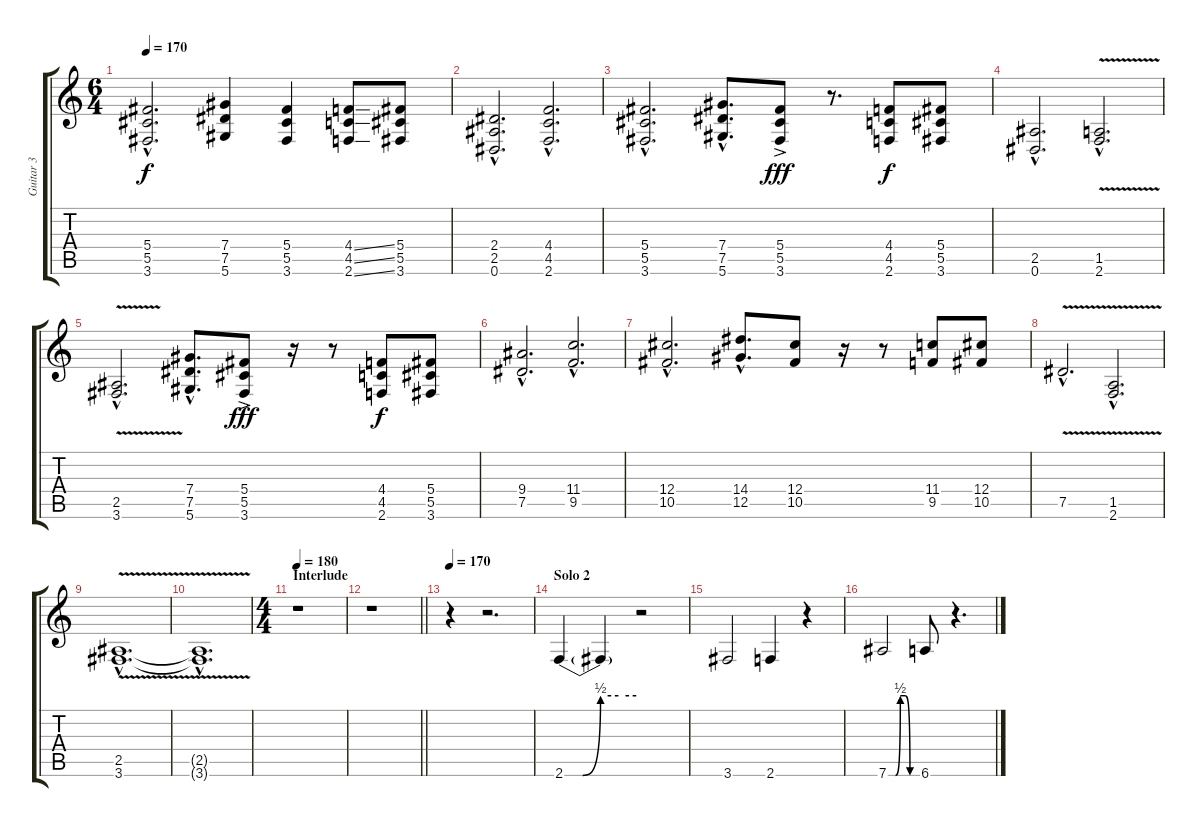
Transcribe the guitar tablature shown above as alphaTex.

\track ("Guitar 3" "Guitar 3") {instrument distortionguitar}
\staff {score tabs}
\tuning (Eb4 Bb3 Gb3 Db3 Ab2 Eb2) {hide}
\ts (6 4)
\tempo 170
\clef g2
\ks c
(5.4{hac} 5.5{hac} 3.6{hac}).2{d dy f} (7.4 7.5 5.6).4 (5.4 5.5 3.6).4 (4.4{ss} 4.5{ss} 2.6{ss}).8 (5.4 5.5 3.6).8 |
(2.4{hac} 2.5{hac} 0.6{hac}).2{d} (4.4{hac} 4.5{hac} 2.6{hac}).2{d} |
(5.4{hac} 5.5{hac} 3.6{hac}).2{d} (7.4{hac} 7.5{hac} 5.6{hac}).8{d} (5.4 5.5{ac} 3.6{ac}).8{dy fff} r.8{d} (4.4 4.5 2.6).8{dy f} (5.4 5.5 3.6).8 |
(2.5{hac} 0.6{hac}).2{d} (1.5{v hac} 2.6{hac}).2{d} |
(2.5{v hac} 3.6{hac}).2{d} (7.4{hac} 7.5{hac} 5.6{hac}).8{d} (5.4{ac} 5.5{ac} 3.6).8{dy fff} r.16 r.8 (4.4 4.5 2.6).8{dy f} (5.4 5.5 3.6).8 |
(9.4{hac} 7.5{hac}).2{d} (11.4{hac} 9.5{hac}).2{d} |
(12.4{hac} 10.5{hac}).2{d} (14.4{hac} 12.5{hac}).8{d} (12.4 10.5).8 r.16 r.8 (11.4 9.5).8 (12.4 10.5).8 |
7.5{v hac}.2{d} (1.5{v hac} 2.6{hac}).2{d} |
(2.5{v hac} 3.6{hac}).1{d} |
(2.5{hac t} 3.6{hac t}).1{d} |
\ts (4 4)
\section ("" "Interlude")
\tempo 180
r.1 |
\barLineRight lightlight
r.1 |
\tempo 170
r.4{instrument distortionguitar} r.2{d} |
\section ("" "Solo 2")
2.6{be (custom 0 0 15 0 30 2 45 2 60 2)}.4{volume 16} 2.6{t}.4 r.2 |
3.6.2 2.6.4 r.4 |
7.6{be (custom 0 0 15 0 25 2 35 2 45 0 60 0)}.2 6.6.8 r.4{d}
